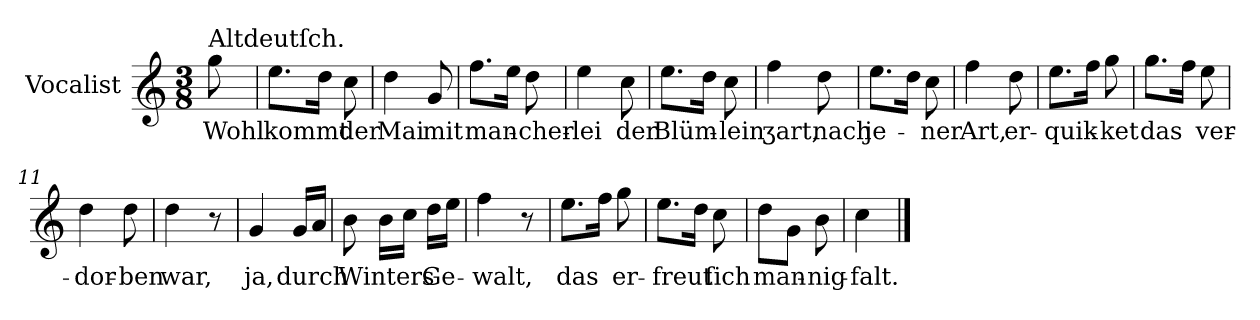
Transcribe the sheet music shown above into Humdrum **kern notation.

**kern	**text
*part1	*part1
*staff1	*staff1
*I"Vocalist	*
*k[]	*
*C:	*
*M3/8	*
=	=
!LO:TX:a:t=Altdeutſch.	!
8gg	Wohl
=1	=1
8.eeL	kommt
16ddJk	.
8cc	der
=2	=2
4dd	Mai
8g	mit
=3	=3
8.ffL	man-
16eeJk	.
8dd	-cher-
=4	=4
4ee	-lei
8cc	der
=5	=5
8.eeL	Blüm-
16ddJk	.
8cc	-lein
=6	=6
4ff	ʒart,
8dd	nach
=7	=7
8.eeL	je-
16ddJk	.
8cc	-ner
=8	=8
4ff	Art,
8dd	er-
=9	=9
8.eeL	-quik-
16ffJk	.
8gg	-ket
=10	=10
8.ggL	das
16ffJk	.
8ee	ver-
=11	=11
4dd	-dor-
8dd	-ben
=12	=12
4dd	war,
8r	.
=13	=13
4g	ja,
16gLL	durch
16aJJ	.
=14	=14
8b	Winters
16bLL	.
16ccJJ	.
16ddLL	Ge-
16eeJJ	.
=15	=15
4ff	-walt,
8r	.
=16	=16
8.eeL	das
16ffJk	.
8gg	er-
=17	=17
8.eeL	-freut
16ddJk	.
8cc	ſich
=18	=18
8ddL	man-
8gJ	.
8b	-nig-
=19	=19
4cc	-falt.
==	==
*-	*-
